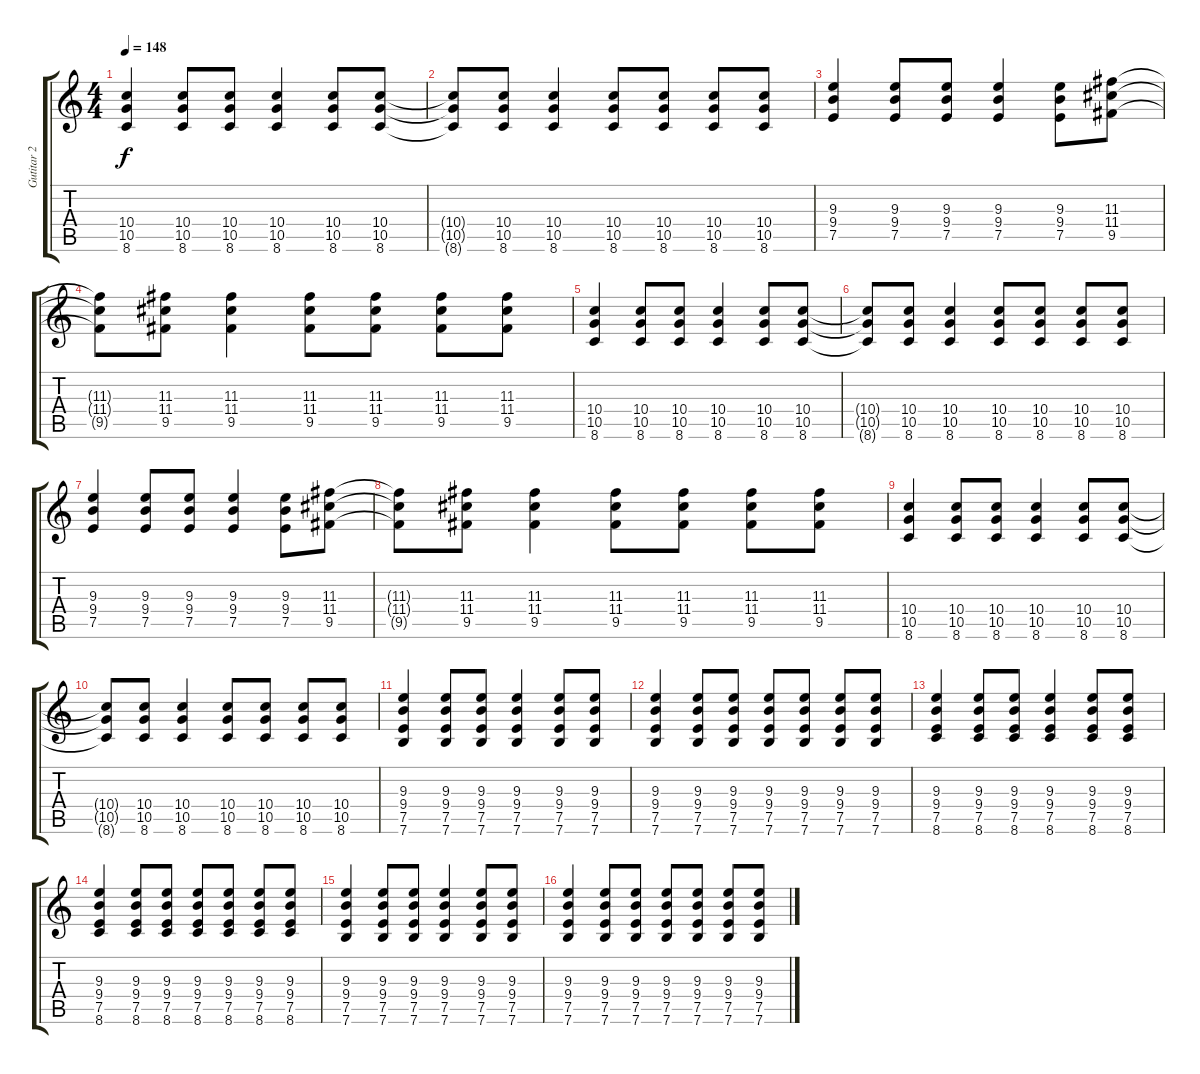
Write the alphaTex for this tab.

\track ("Gutitar 2" "Gutitar 2") {instrument overdrivenguitar}
\staff {score tabs}
\tuning (E4 B3 G3 D3 A2 E2) {hide}
\ts (4 4)
\tempo 148
\clef g2
\ks c
(10.4 10.5 8.6).4{dy f} (10.4 10.5 8.6).8 (10.4 10.5 8.6).8 (10.4 10.5 8.6).4 (10.4 10.5 8.6).8 (10.4 10.5 8.6).8 |
(10.4{t} 10.5{t} 8.6{t}).8 (10.4 10.5 8.6).8 (10.4 10.5 8.6).4 (10.4 10.5 8.6).8 (10.4 10.5 8.6).8 (10.4 10.5 8.6).8 (10.4 10.5 8.6).8 |
(9.3 9.4 7.5).4 (9.3 9.4 7.5).8 (9.3 9.4 7.5).8 (9.3 9.4 7.5).4 (9.3 9.4 7.5).8 (11.3 11.4 9.5).8 |
(11.3{t} 11.4{t} 9.5{t}).8 (11.3 11.4 9.5).8 (11.3 11.4 9.5).4 (11.3 11.4 9.5).8 (11.3 11.4 9.5).8 (11.3 11.4 9.5).8 (11.3 11.4 9.5).8 |
(10.4 10.5 8.6).4 (10.4 10.5 8.6).8 (10.4 10.5 8.6).8 (10.4 10.5 8.6).4 (10.4 10.5 8.6).8 (10.4 10.5 8.6).8 |
(10.4{t} 10.5{t} 8.6{t}).8 (10.4 10.5 8.6).8 (10.4 10.5 8.6).4 (10.4 10.5 8.6).8 (10.4 10.5 8.6).8 (10.4 10.5 8.6).8 (10.4 10.5 8.6).8 |
(9.3 9.4 7.5).4 (9.3 9.4 7.5).8 (9.3 9.4 7.5).8 (9.3 9.4 7.5).4 (9.3 9.4 7.5).8 (11.3 11.4 9.5).8 |
(11.3{t} 11.4{t} 9.5{t}).8 (11.3 11.4 9.5).8 (11.3 11.4 9.5).4 (11.3 11.4 9.5).8 (11.3 11.4 9.5).8 (11.3 11.4 9.5).8 (11.3 11.4 9.5).8 |
(10.4 10.5 8.6).4 (10.4 10.5 8.6).8 (10.4 10.5 8.6).8 (10.4 10.5 8.6).4 (10.4 10.5 8.6).8 (10.4 10.5 8.6).8 |
(10.4{t} 10.5{t} 8.6{t}).8 (10.4 10.5 8.6).8 (10.4 10.5 8.6).4 (10.4 10.5 8.6).8 (10.4 10.5 8.6).8 (10.4 10.5 8.6).8 (10.4 10.5 8.6).8 |
(9.3 9.4 7.5 7.6).4 (9.3 9.4 7.5 7.6).8 (9.3 9.4 7.5 7.6).8 (9.3 9.4 7.5 7.6).4 (9.3 9.4 7.5 7.6).8 (9.3 9.4 7.5 7.6).8 |
(9.3 9.4 7.5 7.6).4 (9.3 9.4 7.5 7.6).8 (9.3 9.4 7.5 7.6).8 (9.3 9.4 7.5 7.6).8 (9.3 9.4 7.5 7.6).8 (9.3 9.4 7.5 7.6).8 (9.3 9.4 7.5 7.6).8 |
(9.3 9.4 7.5 8.6).4 (9.3 9.4 7.5 8.6).8 (9.3 9.4 7.5 8.6).8 (9.3 9.4 7.5 8.6).4 (9.3 9.4 7.5 8.6).8 (9.3 9.4 7.5 8.6).8 |
(9.3 9.4 7.5 8.6).4 (9.3 9.4 7.5 8.6).8 (9.3 9.4 7.5 8.6).8 (9.3 9.4 7.5 8.6).8 (9.3 9.4 7.5 8.6).8 (9.3 9.4 7.5 8.6).8 (9.3 9.4 7.5 8.6).8 |
(9.3 9.4 7.5 7.6).4 (9.3 9.4 7.5 7.6).8 (9.3 9.4 7.5 7.6).8 (9.3 9.4 7.5 7.6).4 (9.3 9.4 7.5 7.6).8 (9.3 9.4 7.5 7.6).8 |
(9.3 9.4 7.5 7.6).4 (9.3 9.4 7.5 7.6).8 (9.3 9.4 7.5 7.6).8 (9.3 9.4 7.5 7.6).8 (9.3 9.4 7.5 7.6).8 (9.3 9.4 7.5 7.6).8 (9.3 9.4 7.5 7.6).8
